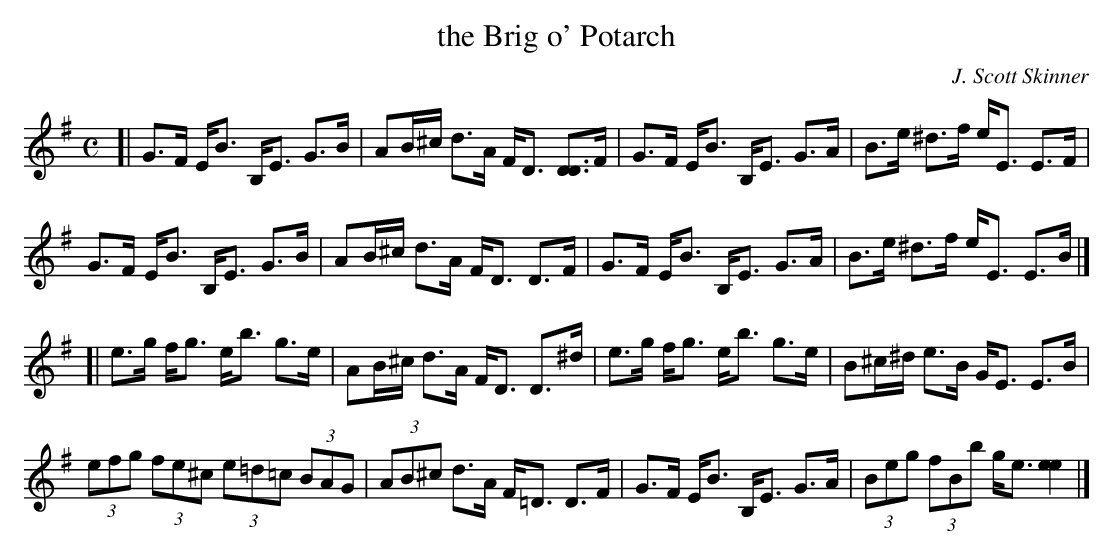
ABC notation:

X:1
T: the Brig o' Potarch
C: J. Scott Skinner
M: C
L: 1/8
K: Em
[|\
G>F E<B B,<E G>B | AB/^c/ d>A F<D [DD]>F | G>F E<B B,<E G>A | B>e ^d>f e<E E>F |
G>F E<B B,<E G>B | AB/^c/ d>A F<D D>F | G>F E<B B,<E G>A | B>e ^d>f e<E E>B |]
[|\
e>g f<g e<b g>e | AB/^c/ d>A F<D D>^d | e>g f<g e<b g>e | B^c/^d/ e>B G<E E>B |
(3efg (3fe^c (3e=d=c (3BAG | (3AB^c d>A F<=D D>F | G>F E<B B,<E G>A | (3Beg (3fBb g<e [e2e2] |]
